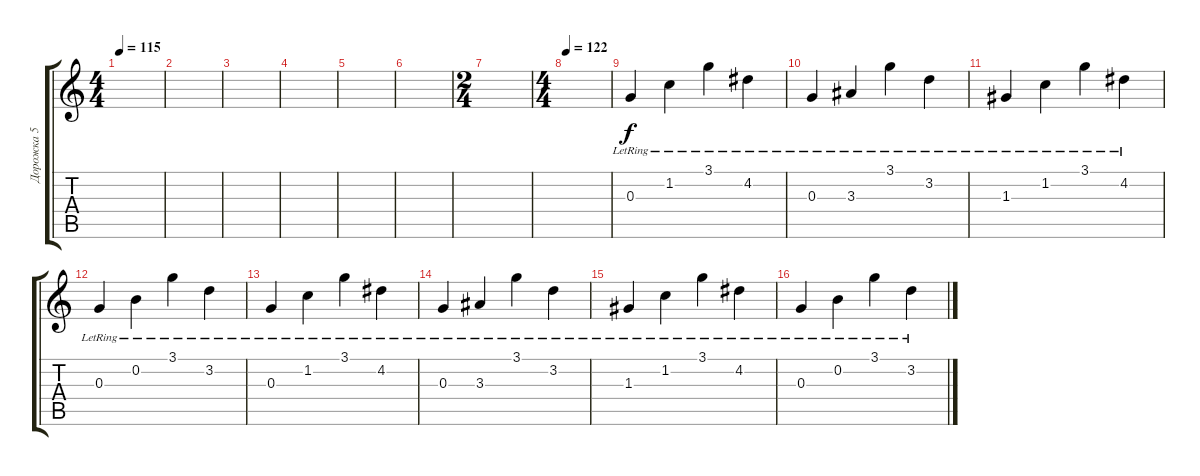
\track ("Дорожка 5" "Дорожка 5") {instrument distortionguitar}
\staff {score tabs}
\tuning (E4 B3 G3 D3 A2 E2) {hide}
\ts (4 4)
\tempo 115
\clef g2
\ks c
|
|
|
|
|
|
\ts (2 4)
|
\ts (4 4)
\tempo 122
|
0.3{lr}.4{dy f volume 10 instrument electricguitarclean} 1.2{lr}.4 3.1{lr}.4 4.2{lr}.4 |
0.3{lr}.4 3.3{lr}.4 3.1{lr}.4 3.2{lr}.4 |
1.3{lr}.4 1.2{lr}.4 3.1{lr}.4 4.2{lr}.4 |
0.3{lr}.4 0.2{lr}.4 3.1{lr}.4 3.2{lr}.4 |
0.3{lr}.4 1.2{lr}.4 3.1{lr}.4 4.2{lr}.4 |
0.3{lr}.4 3.3{lr}.4 3.1{lr}.4 3.2{lr}.4 |
1.3{lr}.4 1.2{lr}.4 3.1{lr}.4 4.2{lr}.4 |
0.3{lr}.4 0.2{lr}.4 3.1{lr}.4 3.2{lr}.4
